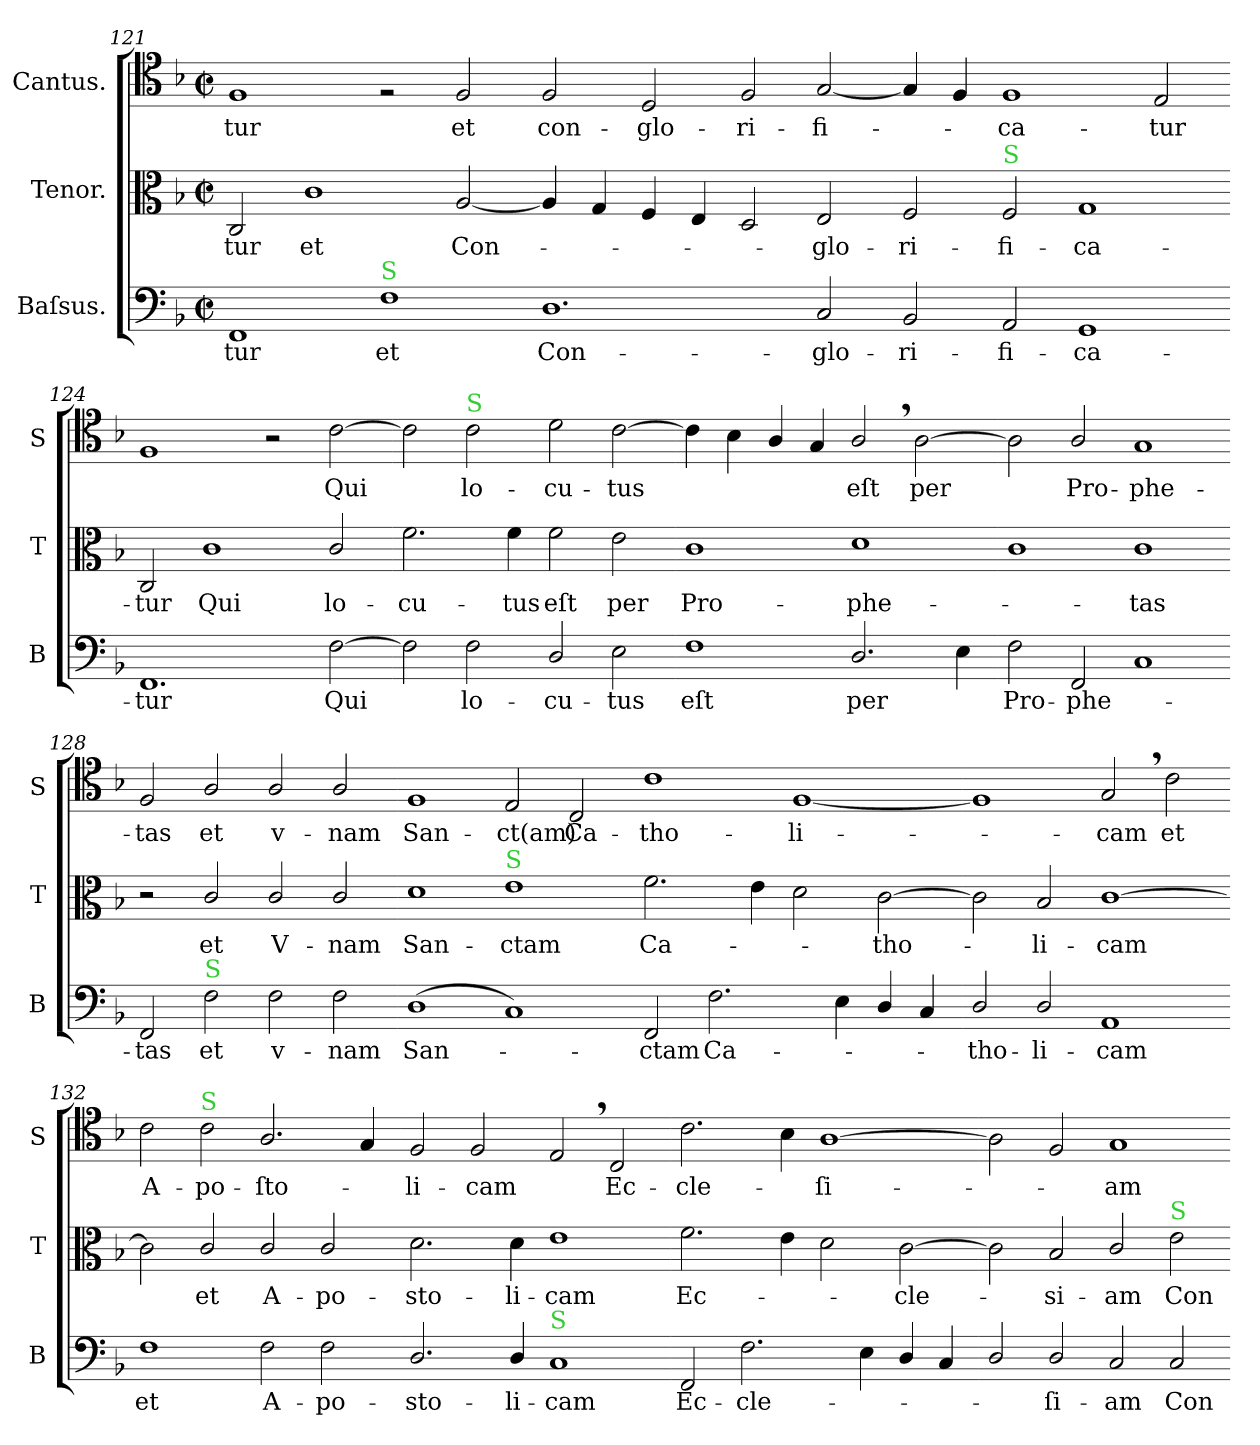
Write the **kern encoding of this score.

**kern	**text	**kern	**text	**kern	**text
*part3	*part3	*part2	*part2	*part1	*part1
*staff3	*staff3	*staff2	*staff2	*staff1	*staff1
*I"Baſsus.	*	*I"Tenor.	*	*I"Cantus.	*
*I'B	*	*I'T	*	*I'S	*
*clefF4	*	*clefC3	*	*clefC4	*
*k[b-]	*	*k[b-]	*	*k[b-]	*
*M2/1	*	*M2/1	*	*M2/1	*
*met(c|)	*	*met(c|)	*	*met(c|)	*
=121	=121	=121	=121	=121	=121
1FF/	-tur	2C/	-tur	1F/	-tur
.	.	1c\	et	.	.
!LO:TX:a:color=limegreen:t=S	!	!	!	!	!
1F\	et	.	.	2rF	.
.	.	[2A/	Con-	2F/	et
=122-	=122-	=122-	=122-	=122-	=122-
1.D\	Con-	4A/]	.	2F/	con-
.	.	4G/	.	.	.
.	.	4F/	.	2D/	-glo-
.	.	4E/	.	.	.
.	.	2D/	.	2F/	-ri-
2C/	-glo-	2E/	-glo-	[2G/	-fi-
=123-	=123-	=123-	=123-	=123-	=123-
2BB-/	-ri-	2F/	-ri-	4G/]	.
.	.	.	.	4F/	.
!	!	!LO:TX:a:color=limegreen:t=S	!	!	!
2AA/	-fi-	2F/	-fi-	1F/	-ca-
1GG/	-ca-	1G/	-ca-	.	.
.	.	.	.	2E/	-tur
=124-	=124-	=124-	=124-	=124-	=124-
1.FF/	-tur	2C/	-tur	1F/	.
.	.	1c\	Qui	.	.
.	.	.	.	2r	.
[2F\	Qui	2c/	lo-	[2c\	Qui
=125-	=125-	=125-	=125-	=125-	=125-
2F\]	.	2.f\	-cu-	2c\]	.
!	!	!	!	!LO:TX:a:color=limegreen:t=S	!
2F\	lo-	.	.	2c\	lo-
.	.	4f\	-tus	.	.
2D/	-cu-	2f\	eſt	2d\	-cu-
2E\	-tus	2e\	per	[2c\	-tus
=126-	=126-	=126-	=126-	=126-	=126-
1F\	eſt	1c\	Pro-	4c\]	.
.	.	.	.	4B-\	.
.	.	.	.	4A/	.
.	.	.	.	4G/	.
2.D/	per	1d\	-phe-	2A,</	eſt
.	.	.	.	[2A\	per
4E\	.	.	.	.	.
=127-	=127-	=127-	=127-	=127-	=127-
2F\	Pro-	1c\	.	2A\]	.
2FF/	-phe-	.	.	2A/	Pro-
1C/	.	1c\	-tas	1G/	-phe-
=128-	=128-	=128-	=128-	=128-	=128-
2FF/	-tas	2r	.	2F/	-tas
!LO:TX:a:color=limegreen:t=S	!	!	!	!	!
2F\	et	2c/	et	2A/	et
2F\	v-	2c/	V-	2A/	v-
2F\	-nam	2c/	-nam	2A/	-nam
=129-	=129-	=129-	=129-	=129-	=129-
(<1D\	San-	1d\	San-	1F/	San-
!	!	!LO:TX:a:color=limegreen:t=S	!	!	!
1C/)	.	1e\	-ctam	2E/	-ct(am)
.	.	.	.	2C/	Ca-
=130-	=130-	=130-	=130-	=130-	=130-
2FF/	-ctam	2.f\	Ca-	1c\	-tho-
2.F\	Ca-	.	.	.	.
.	.	4e\	.	.	.
.	.	2d\	.	[1F/	-li-
4E\	.	.	.	.	.
4D/	.	[2c\	-tho-	.	.
4C/	.	.	.	.	.
=131-	=131-	=131-	=131-	=131-	=131-
2D/	tho-	2c\]	.	1F/]	.
2D/	-li-	2B-/	-li-	.	.
1AA/	-cam	[1c\	-cam	2G,</	-cam
.	.	.	.	2c\	et
=132-	=132-	=132-	=132-	=132-	=132-
1F\	et	2c\]	.	2c\	A-
!	!	!	!	!LO:TX:a:color=limegreen:t=S	!
.	.	2c/	et	2c\	-po-
2F\	A-	2c/	A-	2.A/	-ſto-
2F\	-po-	2c/	-po-	.	.
.	.	.	.	4G/	.
=133-	=133-	=133-	=133-	=133-	=133-
2.D/	-sto-	2.d\	-sto-	2F/	-li-
.	.	.	.	2F/	-cam
4D/	-li-	4d\	-li-	.	.
!LO:TX:a:color=limegreen:t=S	!	!	!	!	!
1C/	-cam	1e\	-cam	2E,</	.
.	.	.	.	2C/	Ec-
=134-	=134-	=134-	=134-	=134-	=134-
2FF/	Ec-	2.f\	Ec-	2.c\	-cle-
2.F\	-cle-	.	.	.	.
.	.	4e\	.	4B-\	.
.	.	2d\	.	[1A\	-ſi-
4E\	.	.	.	.	.
4D/	.	[2c\	-cle-	.	.
4C/	.	.	.	.	.
=135-	=135-	=135-	=135-	=135-	=135-
2D/	.	2c\]	.	2A\]	.
2D/	-ſi-	2B-/	-si-	2F/	.
2C/	-am	2c/	-am	1G/	-am
!	!	!LO:TX:a:color=limegreen:t=S	!	!	!
2C/	Con-	2e\	Con-	.	.
=-	=-	=-	=-	=-	=-
*-	*-	*-	*-	*-	*-
